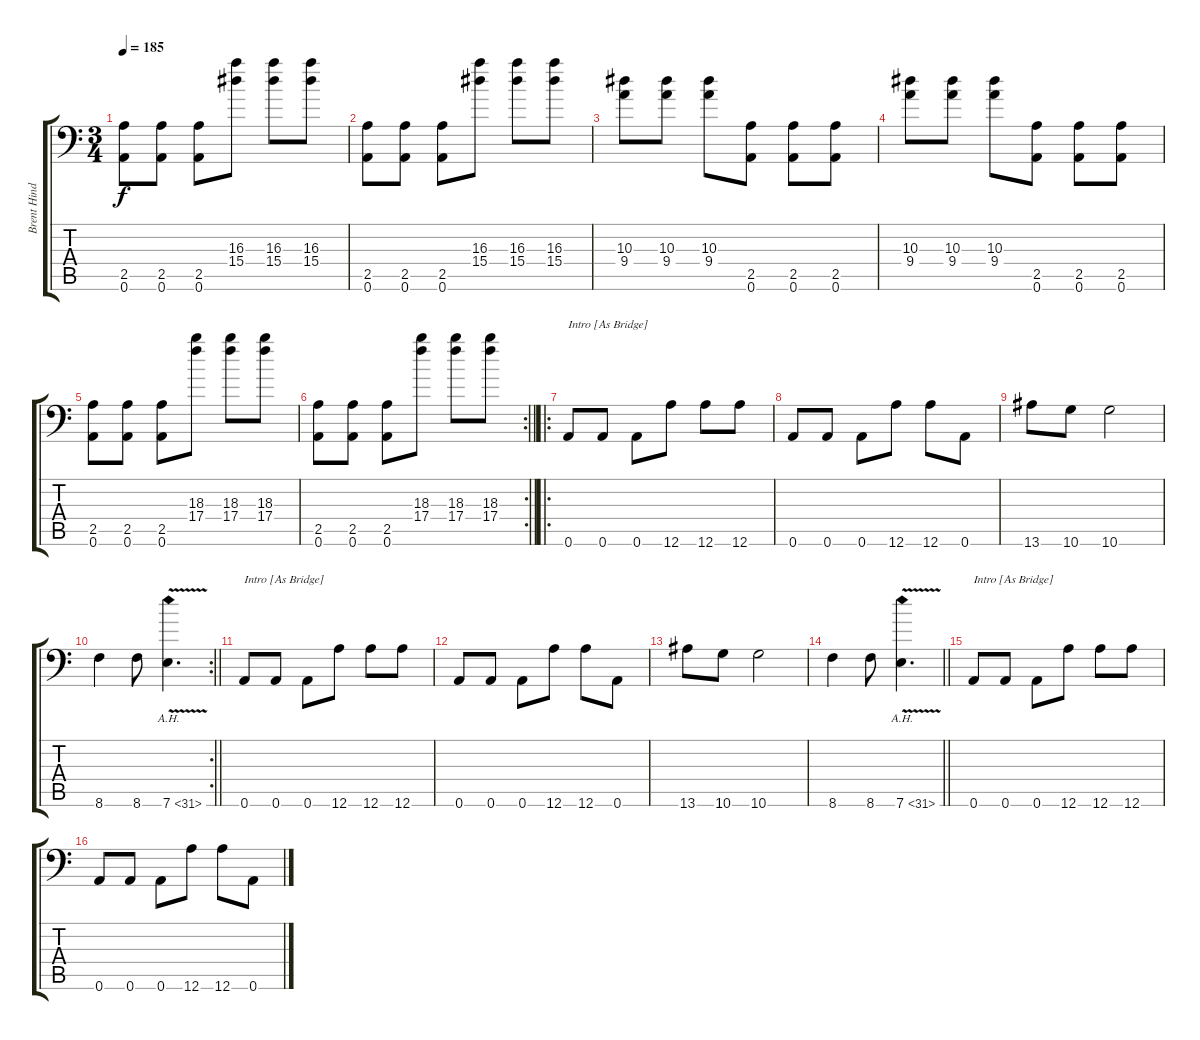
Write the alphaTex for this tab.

\track ("Brent Hinds" "Brent Hind") {instrument distortionguitar}
\staff {score tabs}
\tuning (D4 A3 F3 C3 G2 A1) {hide}
\ts (3 4)
\tempo 185
\clef f4
\ks c
(2.5 0.6).8{dy f} (2.5 0.6).8 (2.5 0.6).8 (16.3 15.4).8 (16.3 15.4).8 (16.3 15.4).8 |
(2.5 0.6).8 (2.5 0.6).8 (2.5 0.6).8 (16.3 15.4).8 (16.3 15.4).8 (16.3 15.4).8 |
(10.3 9.4).8 (10.3 9.4).8 (10.3 9.4).8 (2.5 0.6).8 (2.5 0.6).8 (2.5 0.6).8 |
(10.3 9.4).8 (10.3 9.4).8 (10.3 9.4).8 (2.5 0.6).8 (2.5 0.6).8 (2.5 0.6).8 |
(2.5 0.6).8 (2.5 0.6).8 (2.5 0.6).8 (18.3 17.4).8 (18.3 17.4).8 (18.3 17.4).8 |
\rc 2
\barLineRight lightlight
(2.5 0.6).8 (2.5 0.6).8 (2.5 0.6).8 (18.3 17.4).8 (18.3 17.4).8 (18.3 17.4).8 |
\ro
0.6.8{txt "Intro [As Bridge]"} 0.6.8 0.6.8 12.6.8 12.6.8 12.6.8 |
0.6.8 0.6.8 0.6.8 12.6.8 12.6.8 0.6.8 |
13.6.8 10.6.8 10.6.2 |
\rc 2
\barLineRight lightlight
8.6.4 8.6.8 7.6{ah 24 v}.4{d} |
0.6.8{txt "Intro [As Bridge]"} 0.6.8 0.6.8 12.6.8 12.6.8 12.6.8 |
0.6.8 0.6.8 0.6.8 12.6.8 12.6.8 0.6.8 |
13.6.8 10.6.8 10.6.2 |
\barLineRight lightlight
8.6.4 8.6.8 7.6{ah 24 v}.4{d} |
0.6.8{txt "Intro [As Bridge]"} 0.6.8 0.6.8 12.6.8 12.6.8 12.6.8 |
0.6.8 0.6.8 0.6.8 12.6.8 12.6.8 0.6.8
